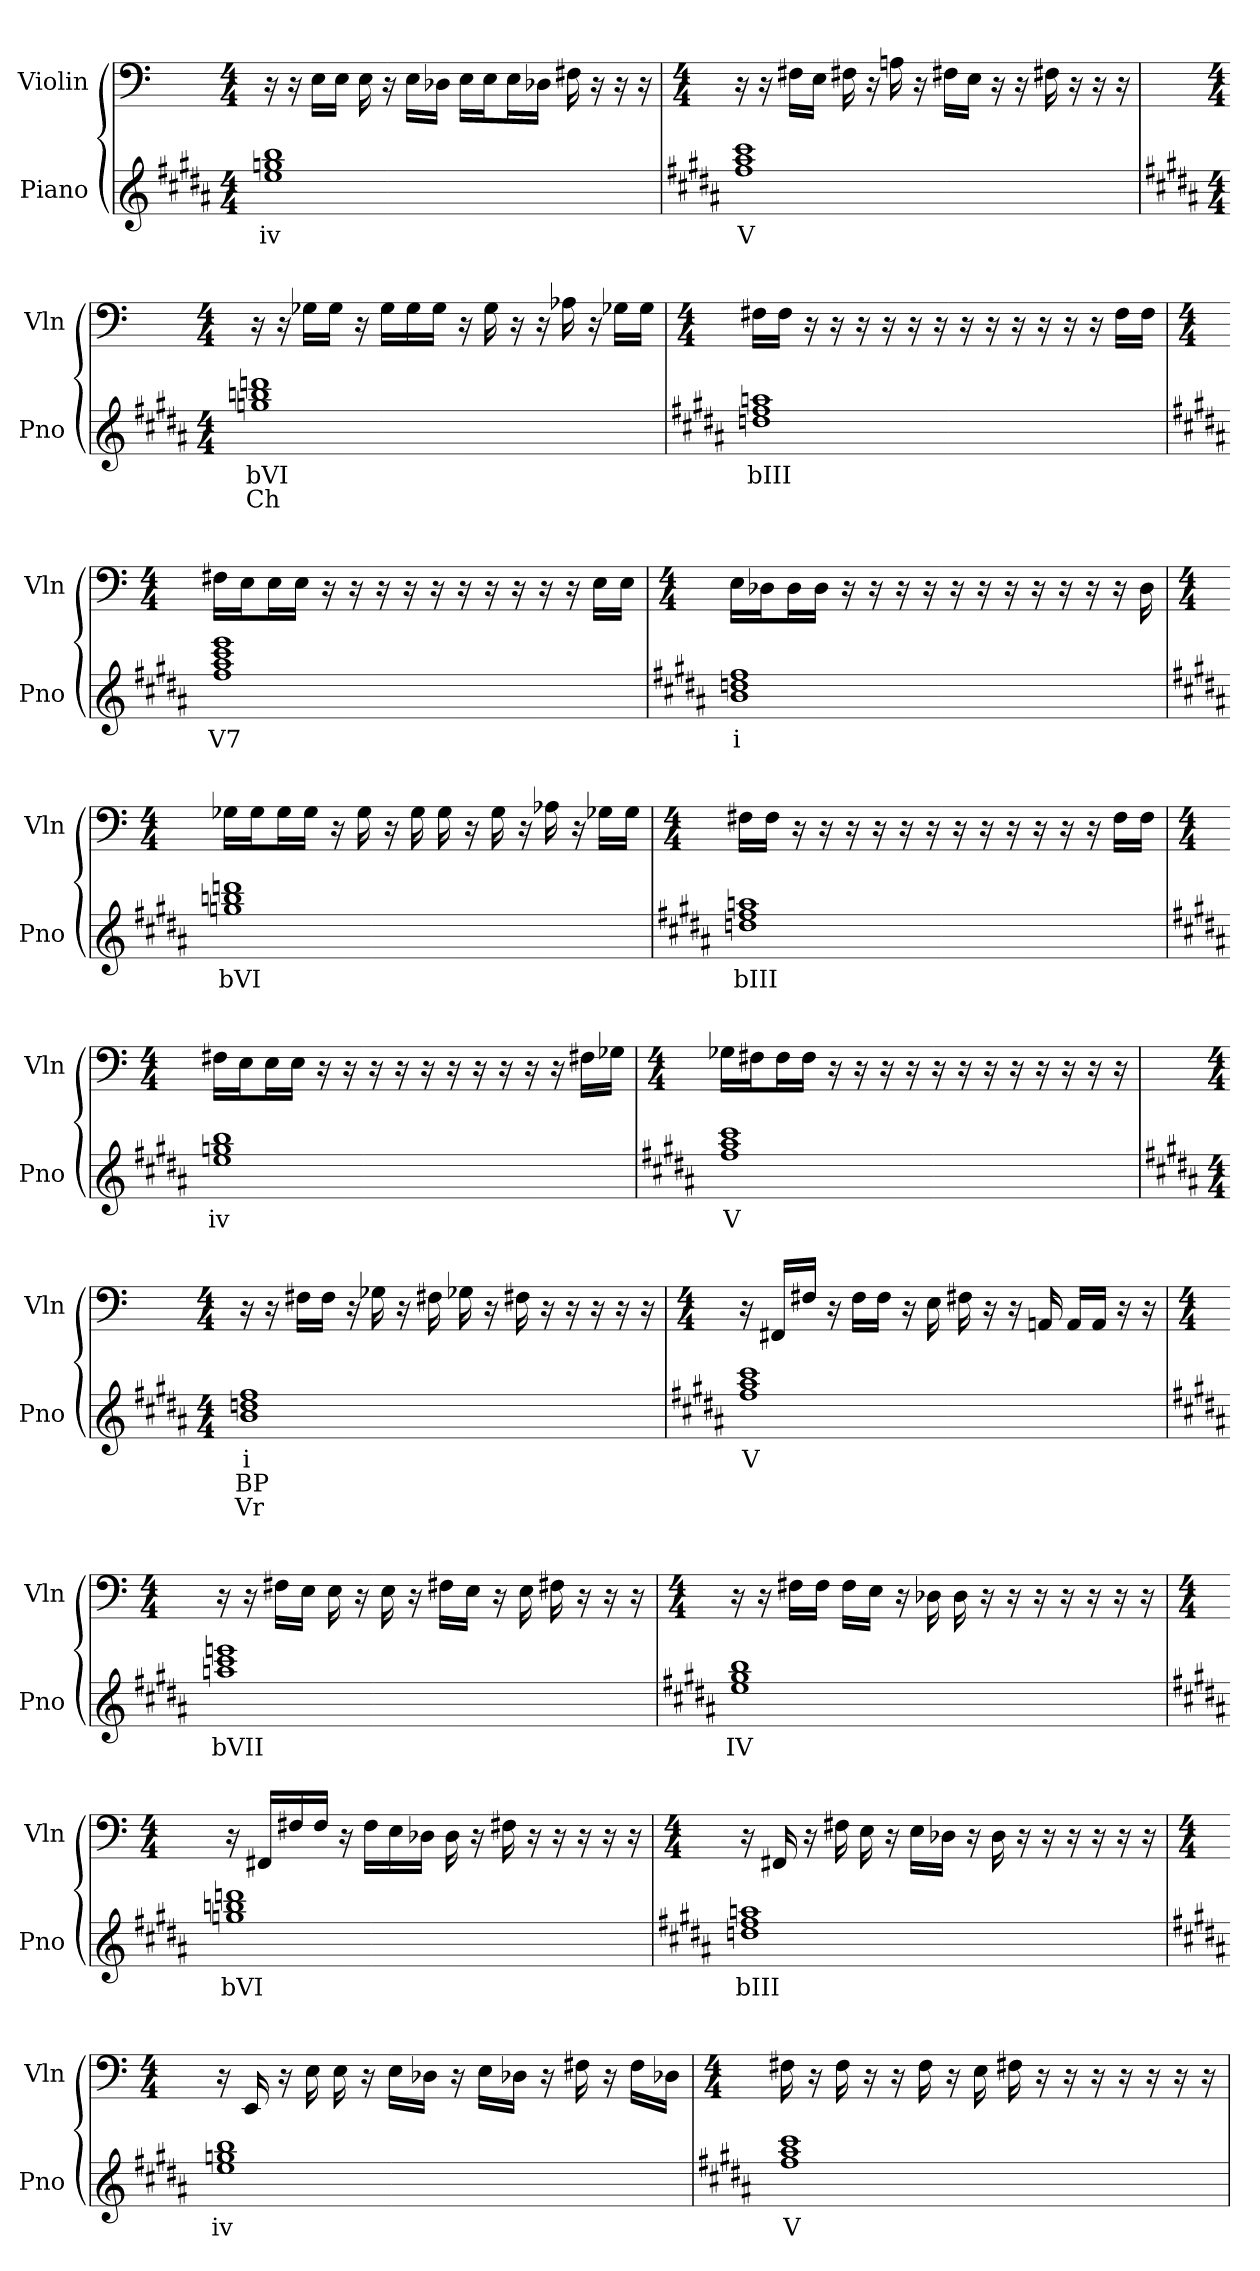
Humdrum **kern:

**kern	**text	**text	**text	**kern
*part2	*part2	*part2	*part2	*part1
*staff2	*staff2	*staff2	*staff2	*staff1
*I"Piano	*	*	*	*I"Violin
*I'Pno	*	*	*	*I'Vln
*k[f#c#g#d#a#]	*	*	*	*
*B:	*	*	*	*
*M4/4	*	*	*	*M4/4
=	=	=	=	=
1ee 1ggn 1bb	iv	.	.	16r
.	.	.	.	16r
.	.	.	.	16ELL
.	.	.	.	16EJJ
.	.	.	.	16E
.	.	.	.	16r
.	.	.	.	16ELL
.	.	.	.	16D-XJJ
.	.	.	.	16ELL
.	.	.	.	16EJ
.	.	.	.	16EL
.	.	.	.	16D-XJJ
.	.	.	.	16F#X
.	.	.	.	16r
.	.	.	.	16r
.	.	.	.	16r
=	=	=	=	=
*k[f#c#g#d#a#]	*	*	*	*
*B:	*	*	*	*
*	*	*	*	*M4/4
1ff# 1aa# 1ccc#	V	.	.	16r
.	.	.	.	16r
.	.	.	.	16F#XLL
.	.	.	.	16EJJ
.	.	.	.	16F#X
.	.	.	.	16r
.	.	.	.	16An
.	.	.	.	16r
.	.	.	.	16F#XLL
.	.	.	.	16EJJ
.	.	.	.	16r
.	.	.	.	16r
.	.	.	.	16F#X
.	.	.	.	16r
.	.	.	.	16r
.	.	.	.	16r
=	=	=	=	=
*k[f#c#g#d#a#]	*	*	*	*
*B:	*	*	*	*
*M4/4	*	*	*	*M4/4
1ggn 1bbn 1dddn	bVI	Ch	.	16r
.	.	.	.	16r
.	.	.	.	16G-XLL
.	.	.	.	16G-JJ
.	.	.	.	16r
.	.	.	.	16G-LL
.	.	.	.	16G-
.	.	.	.	16G-JJ
.	.	.	.	16r
.	.	.	.	16G-
.	.	.	.	16r
.	.	.	.	16r
.	.	.	.	16A-X
.	.	.	.	16r
.	.	.	.	16G-XLL
.	.	.	.	16G-JJ
=	=	=	=	=
*k[f#c#g#d#a#]	*	*	*	*
*B:	*	*	*	*
*	*	*	*	*M4/4
1ddn 1ff# 1aan	bIII	.	.	16F#XLL
.	.	.	.	16F#JJ
.	.	.	.	16r
.	.	.	.	16r
.	.	.	.	16r
.	.	.	.	16r
.	.	.	.	16r
.	.	.	.	16r
.	.	.	.	16r
.	.	.	.	16r
.	.	.	.	16r
.	.	.	.	16r
.	.	.	.	16r
.	.	.	.	16r
.	.	.	.	16F#LL
.	.	.	.	16F#JJ
=	=	=	=	=
*k[f#c#g#d#a#]	*	*	*	*
*B:	*	*	*	*
*	*	*	*	*M4/4
1ff# 1aa# 1ccc# 1eee	V7	.	.	16F#XLL
.	.	.	.	16EJ
.	.	.	.	16EL
.	.	.	.	16EJJ
.	.	.	.	16r
.	.	.	.	16r
.	.	.	.	16r
.	.	.	.	16r
.	.	.	.	16r
.	.	.	.	16r
.	.	.	.	16r
.	.	.	.	16r
.	.	.	.	16r
.	.	.	.	16r
.	.	.	.	16ELL
.	.	.	.	16EJJ
=	=	=	=	=
*k[f#c#g#d#a#]	*	*	*	*
*B:	*	*	*	*
*	*	*	*	*M4/4
1b 1ddn 1ff#	i	.	.	16ELL
.	.	.	.	16D-XJ
.	.	.	.	16D-L
.	.	.	.	16D-JJ
.	.	.	.	16r
.	.	.	.	16r
.	.	.	.	16r
.	.	.	.	16r
.	.	.	.	16r
.	.	.	.	16r
.	.	.	.	16r
.	.	.	.	16r
.	.	.	.	16r
.	.	.	.	16r
.	.	.	.	16r
.	.	.	.	16D-
=	=	=	=	=
*k[f#c#g#d#a#]	*	*	*	*
*B:	*	*	*	*
*	*	*	*	*M4/4
1ggn 1bbn 1dddn	bVI	.	.	16G-XLL
.	.	.	.	16G-J
.	.	.	.	16G-L
.	.	.	.	16G-JJ
.	.	.	.	16r
.	.	.	.	16G-
.	.	.	.	16r
.	.	.	.	16G-
.	.	.	.	16G-
.	.	.	.	16r
.	.	.	.	16G-
.	.	.	.	16r
.	.	.	.	16A-X
.	.	.	.	16r
.	.	.	.	16G-XLL
.	.	.	.	16G-JJ
=	=	=	=	=
*k[f#c#g#d#a#]	*	*	*	*
*B:	*	*	*	*
*	*	*	*	*M4/4
1ddn 1ff# 1aan	bIII	.	.	16F#XLL
.	.	.	.	16F#JJ
.	.	.	.	16r
.	.	.	.	16r
.	.	.	.	16r
.	.	.	.	16r
.	.	.	.	16r
.	.	.	.	16r
.	.	.	.	16r
.	.	.	.	16r
.	.	.	.	16r
.	.	.	.	16r
.	.	.	.	16r
.	.	.	.	16r
.	.	.	.	16F#LL
.	.	.	.	16F#JJ
=	=	=	=	=
*k[f#c#g#d#a#]	*	*	*	*
*B:	*	*	*	*
*	*	*	*	*M4/4
1ee 1ggn 1bb	iv	.	.	16F#XLL
.	.	.	.	16EJ
.	.	.	.	16EL
.	.	.	.	16EJJ
.	.	.	.	16r
.	.	.	.	16r
.	.	.	.	16r
.	.	.	.	16r
.	.	.	.	16r
.	.	.	.	16r
.	.	.	.	16r
.	.	.	.	16r
.	.	.	.	16r
.	.	.	.	16r
.	.	.	.	16F#XLL
.	.	.	.	16G-XJJ
=	=	=	=	=
*k[f#c#g#d#a#]	*	*	*	*
*B:	*	*	*	*
*	*	*	*	*M4/4
1ff# 1aa# 1ccc#	V	.	.	16G-XLL
.	.	.	.	16F#XJ
.	.	.	.	16F#L
.	.	.	.	16F#JJ
.	.	.	.	16r
.	.	.	.	16r
.	.	.	.	16r
.	.	.	.	16r
.	.	.	.	16r
.	.	.	.	16r
.	.	.	.	16r
.	.	.	.	16r
.	.	.	.	16r
.	.	.	.	16r
.	.	.	.	16r
.	.	.	.	16r
=	=	=	=	=
*k[f#c#g#d#a#]	*	*	*	*
*B:	*	*	*	*
*M4/4	*	*	*	*M4/4
1b 1ddn 1ff#	i	BP	Vr	16r
.	.	.	.	16r
.	.	.	.	16F#XLL
.	.	.	.	16F#JJ
.	.	.	.	16r
.	.	.	.	16G-X
.	.	.	.	16r
.	.	.	.	16F#X
.	.	.	.	16G-X
.	.	.	.	16r
.	.	.	.	16F#X
.	.	.	.	16r
.	.	.	.	16r
.	.	.	.	16r
.	.	.	.	16r
.	.	.	.	16r
=	=	=	=	=
*k[f#c#g#d#a#]	*	*	*	*
*B:	*	*	*	*
*	*	*	*	*M4/4
1ff# 1aa# 1ccc#	V	.	.	16r
.	.	.	.	16FF#XLL
.	.	.	.	16F#XJJ
.	.	.	.	16r
.	.	.	.	16F#LL
.	.	.	.	16F#JJ
.	.	.	.	16r
.	.	.	.	16E
.	.	.	.	16F#X
.	.	.	.	16r
.	.	.	.	16r
.	.	.	.	16AAn
.	.	.	.	16AALL
.	.	.	.	16AAJJ
.	.	.	.	16r
.	.	.	.	16r
=	=	=	=	=
*k[f#c#g#d#a#]	*	*	*	*
*B:	*	*	*	*
*	*	*	*	*M4/4
1aan 1ccc# 1eeen	bVII	.	.	16r
.	.	.	.	16r
.	.	.	.	16F#XLL
.	.	.	.	16EJJ
.	.	.	.	16E
.	.	.	.	16r
.	.	.	.	16E
.	.	.	.	16r
.	.	.	.	16F#XLL
.	.	.	.	16EJJ
.	.	.	.	16r
.	.	.	.	16E
.	.	.	.	16F#X
.	.	.	.	16r
.	.	.	.	16r
.	.	.	.	16r
=	=	=	=	=
*k[f#c#g#d#a#]	*	*	*	*
*B:	*	*	*	*
*	*	*	*	*M4/4
1ee 1gg# 1bb	IV	.	.	16r
.	.	.	.	16r
.	.	.	.	16F#XLL
.	.	.	.	16F#JJ
.	.	.	.	16F#LL
.	.	.	.	16EJJ
.	.	.	.	16r
.	.	.	.	16D-X
.	.	.	.	16D-
.	.	.	.	16r
.	.	.	.	16r
.	.	.	.	16r
.	.	.	.	16r
.	.	.	.	16r
.	.	.	.	16r
.	.	.	.	16r
=	=	=	=	=
*k[f#c#g#d#a#]	*	*	*	*
*B:	*	*	*	*
*	*	*	*	*M4/4
1ggn 1bbn 1dddn	bVI	.	.	16r
.	.	.	.	16FF#XLL
.	.	.	.	16F#X
.	.	.	.	16F#JJ
.	.	.	.	16r
.	.	.	.	16F#LL
.	.	.	.	16E
.	.	.	.	16D-XJJ
.	.	.	.	16D-
.	.	.	.	16r
.	.	.	.	16F#X
.	.	.	.	16r
.	.	.	.	16r
.	.	.	.	16r
.	.	.	.	16r
.	.	.	.	16r
=	=	=	=	=
*k[f#c#g#d#a#]	*	*	*	*
*B:	*	*	*	*
*	*	*	*	*M4/4
1ddn 1ff# 1aan	bIII	.	.	16r
.	.	.	.	16FF#X
.	.	.	.	16r
.	.	.	.	16F#X
.	.	.	.	16E
.	.	.	.	16r
.	.	.	.	16ELL
.	.	.	.	16D-XJJ
.	.	.	.	16r
.	.	.	.	16D-
.	.	.	.	16r
.	.	.	.	16r
.	.	.	.	16r
.	.	.	.	16r
.	.	.	.	16r
.	.	.	.	16r
=	=	=	=	=
*k[f#c#g#d#a#]	*	*	*	*
*B:	*	*	*	*
*	*	*	*	*M4/4
1ee 1ggn 1bb	iv	.	.	16r
.	.	.	.	16EE
.	.	.	.	16r
.	.	.	.	16E
.	.	.	.	16E
.	.	.	.	16r
.	.	.	.	16ELL
.	.	.	.	16D-XJJ
.	.	.	.	16r
.	.	.	.	16ELL
.	.	.	.	16D-XJJ
.	.	.	.	16r
.	.	.	.	16F#X
.	.	.	.	16r
.	.	.	.	16F#LL
.	.	.	.	16D-XJJ
=	=	=	=	=
*k[f#c#g#d#a#]	*	*	*	*
*B:	*	*	*	*
*	*	*	*	*M4/4
1ff# 1aa# 1ccc#	V	.	.	16F#X
.	.	.	.	16r
.	.	.	.	16F#
.	.	.	.	16r
.	.	.	.	16r
.	.	.	.	16F#
.	.	.	.	16r
.	.	.	.	16E
.	.	.	.	16F#X
.	.	.	.	16r
.	.	.	.	16r
.	.	.	.	16r
.	.	.	.	16r
.	.	.	.	16r
.	.	.	.	16r
.	.	.	.	16r
=	=	=	=	=
*-	*-	*-	*-	*-
